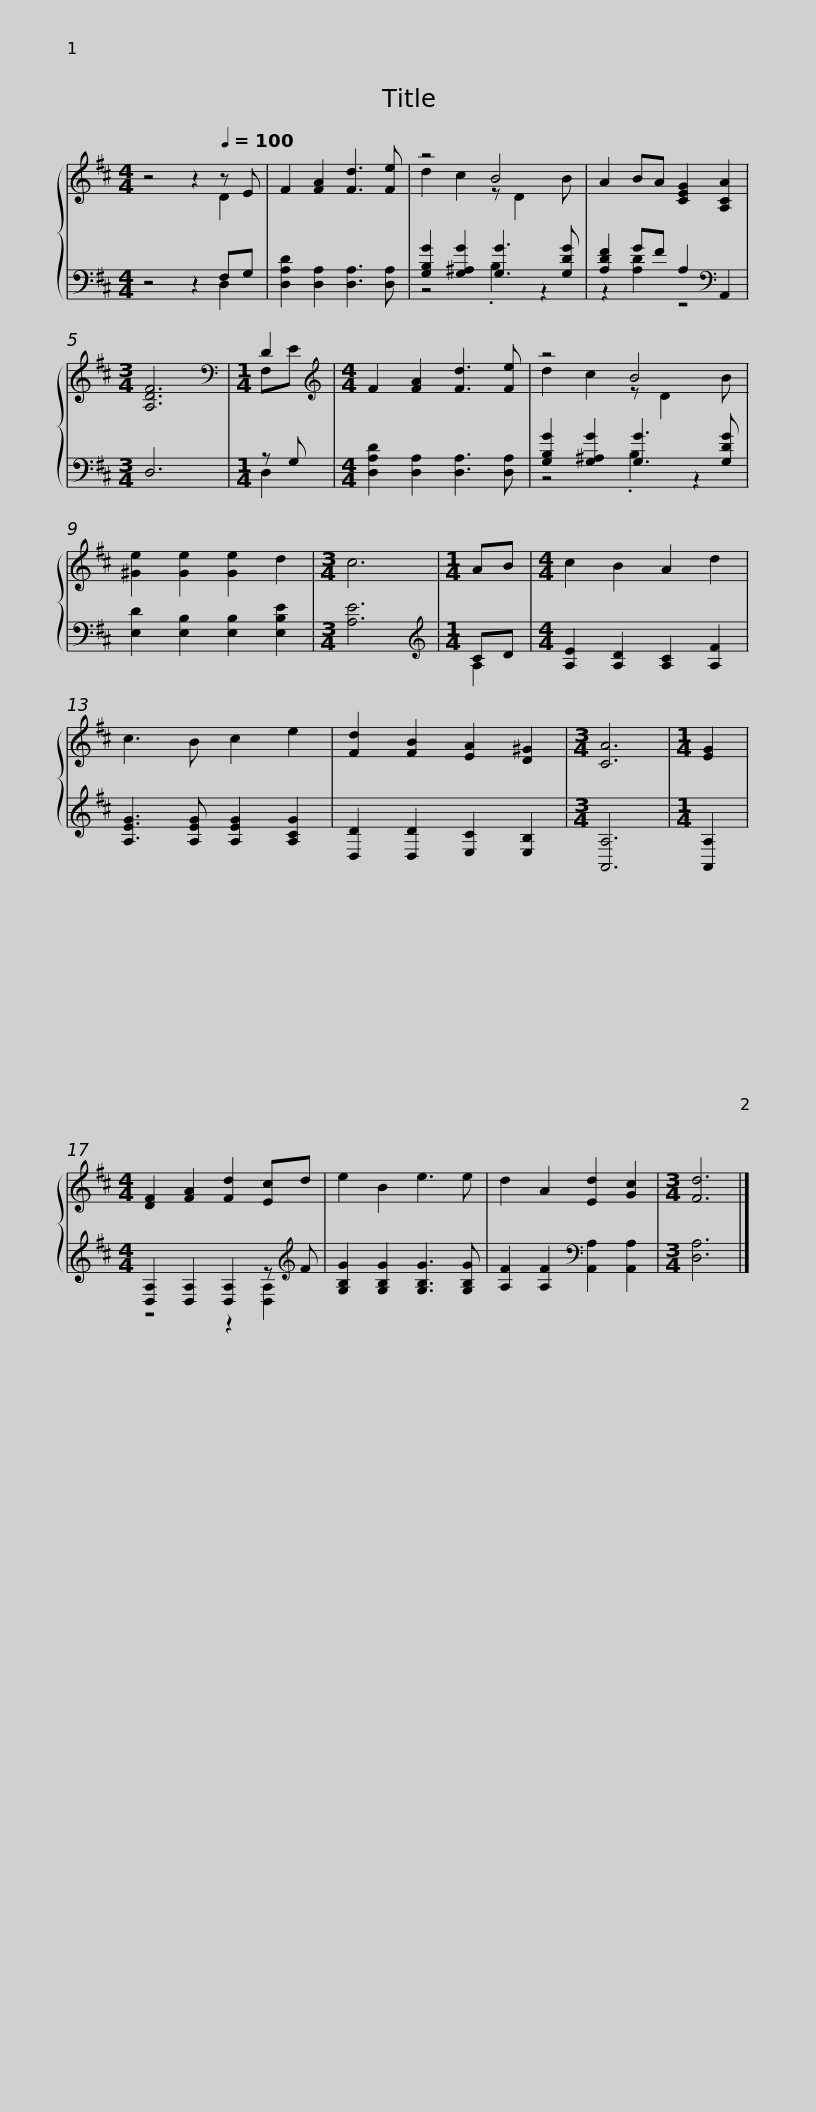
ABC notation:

X:1
%%score { ( 1 2 ) | ( 3 4 ) }
L:1/8
M:4/4
I:linebreak $
K:D
V:1 treble
V:2 treble
V:3 bass
V:4 bass
V:1
 z4 z2[Q:1/4=100] z E | F2 [FA]2 [Fd]3 [Fe] | z4 B4 | A2 BA [CEG]2 [A,CA]2 |[M:3/4] [A,DF]6 | %5
[M:1/4][K:bass] D2 |$[M:4/4][K:treble] F2 [FA]2 [Fd]3 [Fe] | z4 B4 | [^Ge]2 [Ge]2 [Ge]2 d2 |[M:3/4] c6 | %10
[M:1/4] AB |[M:4/4] c2 B2 A2 d2 | c3 B c2 e2 |$ [Fd]2 [FB]2 [EA]2 [D^G]2 |[M:3/4] [CA]6 | %15
[M:1/4] [EG]2 |[M:4/4] [DF]2 [FA]2 [Fd]2 [Ec]d | e2 B2 e3 e | d2 A2 [Ed]2 [Gc]2 |[M:3/4] [Fd]6 |] %20
V:2
 z4 z2 D2 | x8 | d2 c2 z D2 B | x8 |[M:3/4] x6 | %5
[M:1/4][K:bass] F,E |$[M:4/4][K:treble] x8 | d2 c2 z D2 B | x8 |[M:3/4] x6 | %10
[M:1/4] x2 |[M:4/4] x8 | x8 |$ x8 |[M:3/4] x6 | %15
[M:1/4] x2 |[M:4/4] x8 | x8 | x8 |[M:3/4] x6 |] %20
V:3
 z4 z2 F,G, | [D,A,D]2 [D,A,]2 [D,A,]3 [D,A,] | [G,B,G]2 [G,^A,G]2 [G,G]3 [G,DG] | [A,DF]2 GF A,2[K:bass] A,,2 |[M:3/4] D,6 | %5
[M:1/4] z G, |$[M:4/4] [D,A,D]2 [D,A,]2 [D,A,]3 [D,A,] | [G,B,G]2 [G,^A,G]2 [G,G]3 [G,DG] | [E,D]2 [E,B,]2 [E,B,]2 [E,B,E]2 |[M:3/4] [A,E]6 | %10
[M:1/4][K:treble] CD |[M:4/4] [A,E]2 [A,D]2 [A,C]2 [A,F]2 | [A,EG]3 [A,EG] [A,EG]2 [A,CG]2 |$ [D,D]2 [D,D]2 [E,C]2 [E,B,]2 |[M:3/4] [A,,A,]6 | %15
[M:1/4] [A,,A,]2 |[M:4/4] [D,A,]2 [D,A,]2 [D,A,]2 z[K:treble] F | [G,B,G]2 [G,B,G]2 [G,B,G]3 [G,B,G] | [A,F]2 [A,F]2[K:bass] [A,,A,]2 [A,,A,]2 |[M:3/4] [D,A,]6 |] %20
V:4
 z4 z2 D,2 | x8 | z4 .B,2 z2 | z2 [A,D]2 z4[K:bass] |[M:3/4] x6 | %5
[M:1/4] D,2 |$[M:4/4] x8 | z4 .B,2 z2 | x8 |[M:3/4] x6 | %10
[M:1/4][K:treble] A,2 |[M:4/4] x8 | x8 |$ x8 |[M:3/4] x6 | %15
[M:1/4] x2 |[M:4/4] z4 z2 [D,A,]2[K:treble] | x8 | x4[K:bass] x4 |[M:3/4] x6 |] %20
